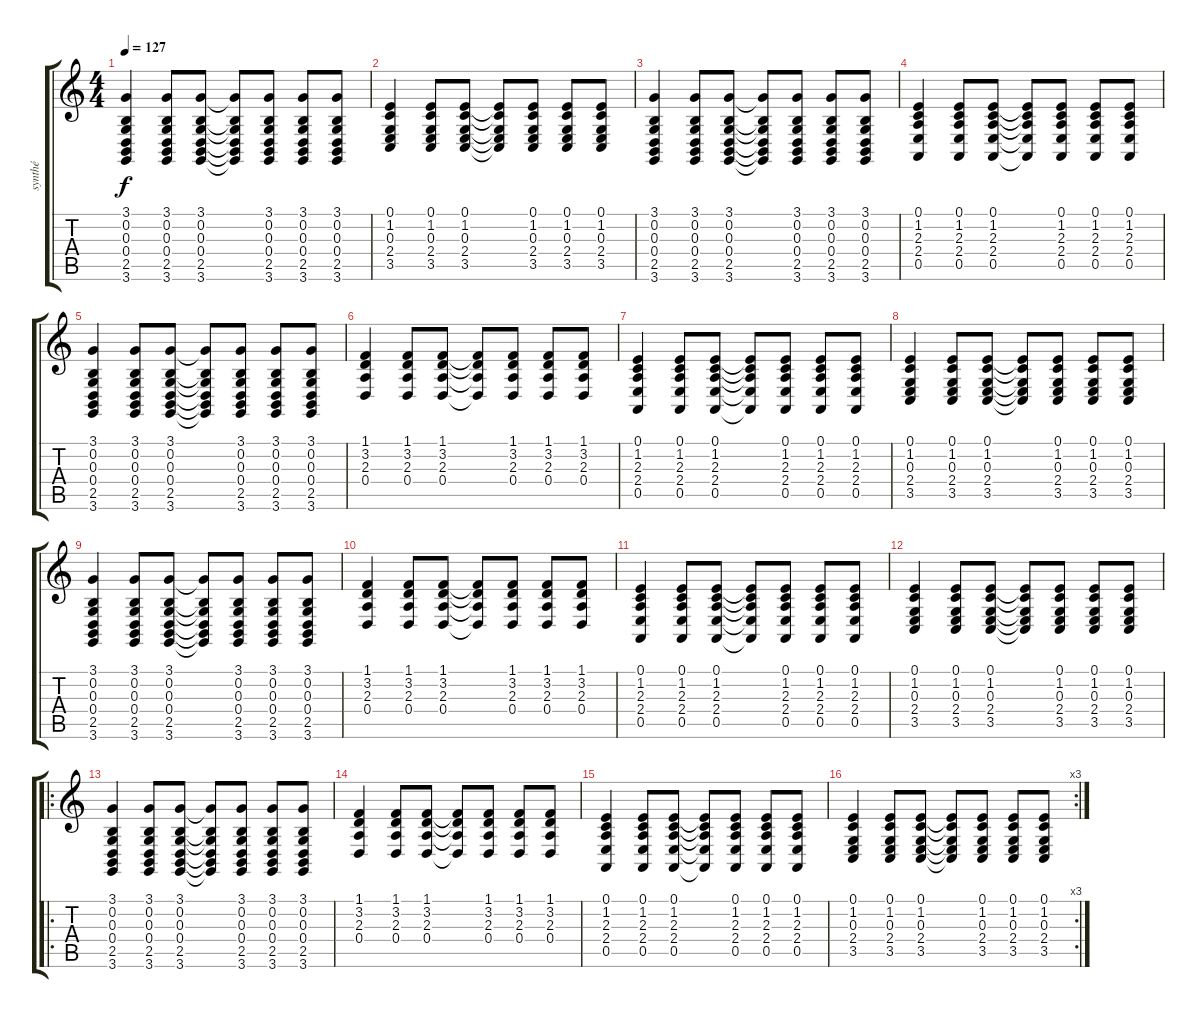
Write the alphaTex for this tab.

\track ("synthé" "synthé") {instrument electricgrandpiano}
\staff {score tabs}
\tuning (E4 B3 G3 D3 A2 E2) {hide}
\ts (4 4)
\tempo 127
\clef g2
\ks c
(3.1 0.2 0.3 0.4 2.5 3.6).4{dy f} (3.1 0.2 0.3 0.4 2.5 3.6).8 (3.1 0.2 0.3 0.4 2.5 3.6).8 (3.1{t} 0.2{t} 0.3{t} 0.4{t} 2.5{t} 3.6{t}).8 (3.1 0.2 0.3 0.4 2.5 3.6).8 (3.1 0.2 0.3 0.4 2.5 3.6).8 (3.1 0.2 0.3 0.4 2.5 3.6).8 |
(0.1 1.2 0.3 2.4 3.5).4 (0.1 1.2 0.3 2.4 3.5).8 (0.1 1.2 0.3 2.4 3.5).8 (0.1{t} 1.2{t} 0.3{t} 2.4{t} 3.5{t}).8 (0.1 1.2 0.3 2.4 3.5).8 (0.1 1.2 0.3 2.4 3.5).8 (0.1 1.2 0.3 2.4 3.5).8 |
(3.1 0.2 0.3 0.4 2.5 3.6).4 (3.1 0.2 0.3 0.4 2.5 3.6).8 (3.1 0.2 0.3 0.4 2.5 3.6).8 (3.1{t} 0.2{t} 0.3{t} 0.4{t} 2.5{t} 3.6{t}).8 (3.1 0.2 0.3 0.4 2.5 3.6).8 (3.1 0.2 0.3 0.4 2.5 3.6).8 (3.1 0.2 0.3 0.4 2.5 3.6).8 |
(0.1 1.2 2.3 2.4 0.5).4 (0.1 1.2 2.3 2.4 0.5).8 (0.1 1.2 2.3 2.4 0.5).8 (0.1{t} 1.2{t} 2.3{t} 2.4{t} 0.5{t}).8 (0.1 1.2 2.3 2.4 0.5).8 (0.1 1.2 2.3 2.4 0.5).8 (0.1 1.2 2.3 2.4 0.5).8 |
(3.1 0.2 0.3 0.4 2.5 3.6).4 (3.1 0.2 0.3 0.4 2.5 3.6).8 (3.1 0.2 0.3 0.4 2.5 3.6).8 (3.1{t} 0.2{t} 0.3{t} 0.4{t} 2.5{t} 3.6{t}).8 (3.1 0.2 0.3 0.4 2.5 3.6).8 (3.1 0.2 0.3 0.4 2.5 3.6).8 (3.1 0.2 0.3 0.4 2.5 3.6).8 |
(1.1 3.2 2.3 0.4).4 (1.1 3.2 2.3 0.4).8 (1.1 3.2 2.3 0.4).8 (1.1{t} 3.2{t} 2.3{t} 0.4{t}).8 (1.1 3.2 2.3 0.4).8 (1.1 3.2 2.3 0.4).8 (1.1 3.2 2.3 0.4).8 |
(0.1 1.2 2.3 2.4 0.5).4 (0.1 1.2 2.3 2.4 0.5).8 (0.1 1.2 2.3 2.4 0.5).8 (0.1{t} 1.2{t} 2.3{t} 2.4{t} 0.5{t}).8 (0.1 1.2 2.3 2.4 0.5).8 (0.1 1.2 2.3 2.4 0.5).8 (0.1 1.2 2.3 2.4 0.5).8 |
(0.1 1.2 0.3 2.4 3.5).4 (0.1 1.2 0.3 2.4 3.5).8 (0.1 1.2 0.3 2.4 3.5).8 (0.1{t} 1.2{t} 0.3{t} 2.4{t} 3.5{t}).8 (0.1 1.2 0.3 2.4 3.5).8 (0.1 1.2 0.3 2.4 3.5).8 (0.1 1.2 0.3 2.4 3.5).8 |
(3.1 0.2 0.3 0.4 2.5 3.6).4 (3.1 0.2 0.3 0.4 2.5 3.6).8 (3.1 0.2 0.3 0.4 2.5 3.6).8 (3.1{t} 0.2{t} 0.3{t} 0.4{t} 2.5{t} 3.6{t}).8 (3.1 0.2 0.3 0.4 2.5 3.6).8 (3.1 0.2 0.3 0.4 2.5 3.6).8 (3.1 0.2 0.3 0.4 2.5 3.6).8 |
(1.1 3.2 2.3 0.4).4 (1.1 3.2 2.3 0.4).8 (1.1 3.2 2.3 0.4).8 (1.1{t} 3.2{t} 2.3{t} 0.4{t}).8 (1.1 3.2 2.3 0.4).8 (1.1 3.2 2.3 0.4).8 (1.1 3.2 2.3 0.4).8 |
(0.1 1.2 2.3 2.4 0.5).4 (0.1 1.2 2.3 2.4 0.5).8 (0.1 1.2 2.3 2.4 0.5).8 (0.1{t} 1.2{t} 2.3{t} 2.4{t} 0.5{t}).8 (0.1 1.2 2.3 2.4 0.5).8 (0.1 1.2 2.3 2.4 0.5).8 (0.1 1.2 2.3 2.4 0.5).8 |
(0.1 1.2 0.3 2.4 3.5).4 (0.1 1.2 0.3 2.4 3.5).8 (0.1 1.2 0.3 2.4 3.5).8 (0.1{t} 1.2{t} 0.3{t} 2.4{t} 3.5{t}).8 (0.1 1.2 0.3 2.4 3.5).8 (0.1 1.2 0.3 2.4 3.5).8 (0.1 1.2 0.3 2.4 3.5).8 |
\ro
(3.1 0.2 0.3 0.4 2.5 3.6).4 (3.1 0.2 0.3 0.4 2.5 3.6).8 (3.1 0.2 0.3 0.4 2.5 3.6).8 (3.1{t} 0.2{t} 0.3{t} 0.4{t} 2.5{t} 3.6{t}).8 (3.1 0.2 0.3 0.4 2.5 3.6).8 (3.1 0.2 0.3 0.4 2.5 3.6).8 (3.1 0.2 0.3 0.4 2.5 3.6).8 |
(1.1 3.2 2.3 0.4).4 (1.1 3.2 2.3 0.4).8 (1.1 3.2 2.3 0.4).8 (1.1{t} 3.2{t} 2.3{t} 0.4{t}).8 (1.1 3.2 2.3 0.4).8 (1.1 3.2 2.3 0.4).8 (1.1 3.2 2.3 0.4).8 |
(0.1 1.2 2.3 2.4 0.5).4 (0.1 1.2 2.3 2.4 0.5).8 (0.1 1.2 2.3 2.4 0.5).8 (0.1{t} 1.2{t} 2.3{t} 2.4{t} 0.5{t}).8 (0.1 1.2 2.3 2.4 0.5).8 (0.1 1.2 2.3 2.4 0.5).8 (0.1 1.2 2.3 2.4 0.5).8 |
\rc 3
(0.1 1.2 0.3 2.4 3.5).4 (0.1 1.2 0.3 2.4 3.5).8 (0.1 1.2 0.3 2.4 3.5).8 (0.1{t} 1.2{t} 0.3{t} 2.4{t} 3.5{t}).8 (0.1 1.2 0.3 2.4 3.5).8 (0.1 1.2 0.3 2.4 3.5).8 (0.1 1.2 0.3 2.4 3.5).8
